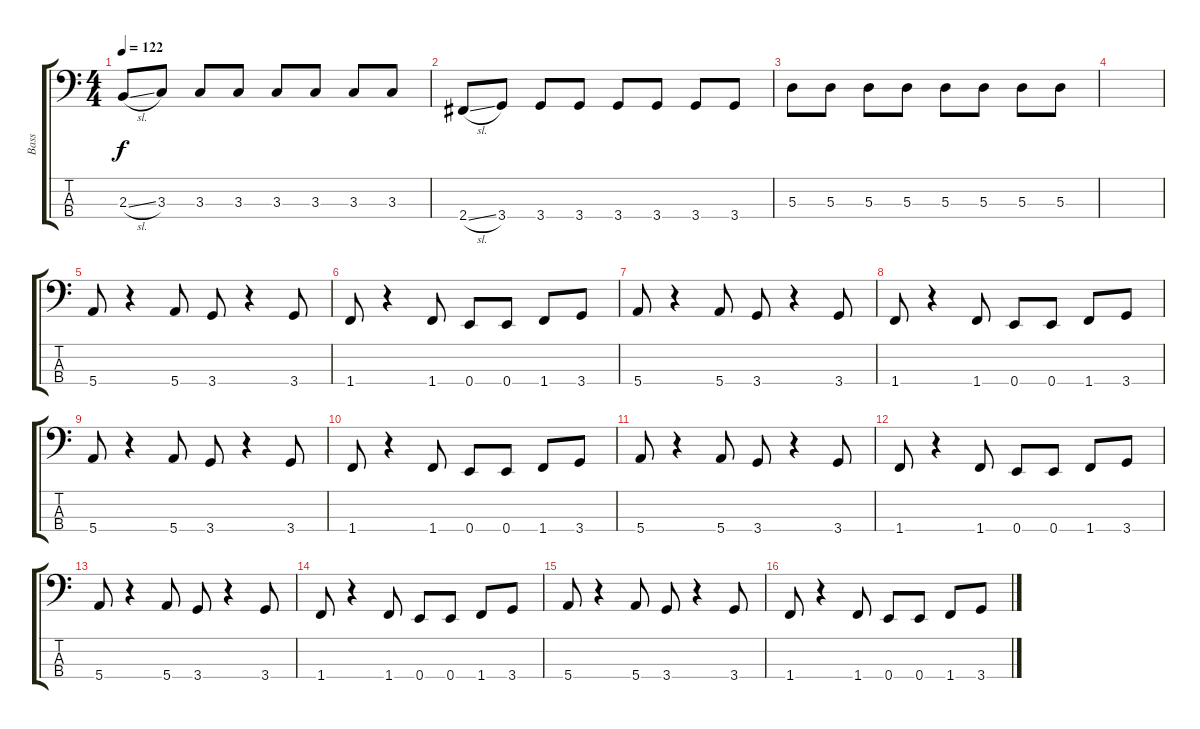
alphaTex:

\track ("Bass" "Bass") {instrument electricbassfinger}
\staff {score tabs}
\tuning (G2 D2 A1 E1) {hide}
\ts (4 4)
\tempo 122
\clef f4
\ks c
2.3{sl}.8{dy f} 3.3.8 3.3.8 3.3.8 3.3.8 3.3.8 3.3.8 3.3.8 |
2.4{sl}.8 3.4.8 3.4.8 3.4.8 3.4.8 3.4.8 3.4.8 3.4.8 |
5.3.8 5.3.8 5.3.8 5.3.8 5.3.8 5.3.8 5.3.8 5.3.8 |
|
5.4.8 r.4 5.4.8 3.4.8 r.4 3.4.8 |
1.4.8 r.4 1.4.8 0.4.8 0.4.8 1.4.8 3.4.8 |
5.4.8 r.4 5.4.8 3.4.8 r.4 3.4.8 |
1.4.8 r.4 1.4.8 0.4.8 0.4.8 1.4.8 3.4.8 |
5.4.8 r.4 5.4.8 3.4.8 r.4 3.4.8 |
1.4.8 r.4 1.4.8 0.4.8 0.4.8 1.4.8 3.4.8 |
5.4.8 r.4 5.4.8 3.4.8 r.4 3.4.8 |
1.4.8 r.4 1.4.8 0.4.8 0.4.8 1.4.8 3.4.8 |
5.4.8 r.4 5.4.8 3.4.8 r.4 3.4.8 |
1.4.8 r.4 1.4.8 0.4.8 0.4.8 1.4.8 3.4.8 |
5.4.8 r.4 5.4.8 3.4.8 r.4 3.4.8 |
1.4.8 r.4 1.4.8 0.4.8 0.4.8 1.4.8 3.4.8
